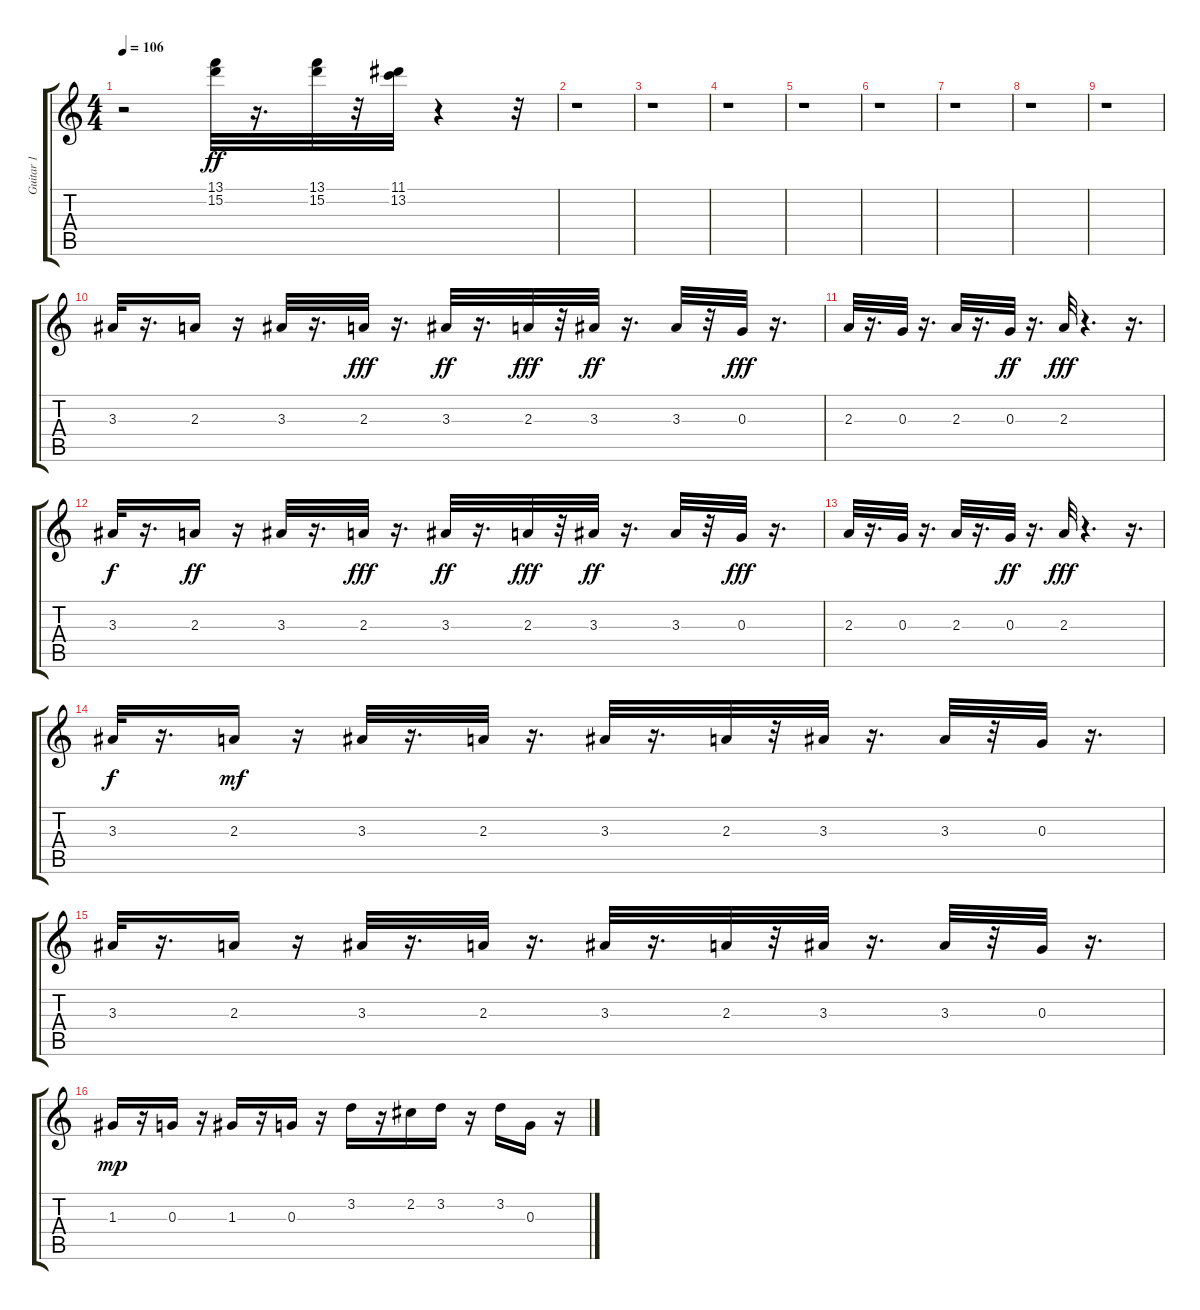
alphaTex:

\track ("Guitar 1" "Guitar 1") {instrument electricguitarclean}
\staff {score tabs}
\tuning (E4 B3 G3 D3 A2 E2) {hide}
\ts (4 4)
\tempo 106
\clef g2
\ks c
r.2{dy ff} (13.1 15.2).32 r.16{d} (13.1 15.2).32 r.32 (11.1 13.2).32 r.4 r.32 |
r.1 |
r.1 |
r.1 |
r.1 |
r.1 |
r.1 |
r.1 |
r.1 |
3.3.32 r.16{d} 2.3.16 r.16 3.3.32 r.16{d} 2.3.32{dy fff} r.16{d} 3.3.32{dy ff} r.16{d} 2.3.32{dy fff} r.32 3.3.32{dy ff} r.16{d} 3.3.32 r.32 0.3.32{dy fff} r.16{d} |
2.3.32 r.16{d} 0.3.32 r.16{d} 2.3.32 r.16{d} 0.3.32{dy ff} r.16{d} 2.3.32{dy fff} r.4{d} r.16{d} |
3.3.32{dy f} r.16{d} 2.3.16{dy ff} r.16 3.3.32 r.16{d} 2.3.32{dy fff} r.16{d} 3.3.32{dy ff} r.16{d} 2.3.32{dy fff} r.32 3.3.32{dy ff} r.16{d} 3.3.32 r.32 0.3.32{dy fff} r.16{d} |
2.3.32 r.16{d} 0.3.32 r.16{d} 2.3.32 r.16{d} 0.3.32{dy ff} r.16{d} 2.3.32{dy fff} r.4{d} r.16{d} |
3.3.32{dy f} r.16{d} 2.3.16{dy mf} r.16 3.3.32 r.16{d} 2.3.32 r.16{d} 3.3.32 r.16{d} 2.3.32 r.32 3.3.32 r.16{d} 3.3.32 r.32 0.3.32 r.16{d} |
3.3.32 r.16{d} 2.3.16 r.16 3.3.32 r.16{d} 2.3.32 r.16{d} 3.3.32 r.16{d} 2.3.32 r.32 3.3.32 r.16{d} 3.3.32 r.32 0.3.32 r.16{d} |
1.3.16{dy mp} r.16 0.3.16 r.16 1.3.16 r.16 0.3.16 r.16 3.2.16 r.16 2.2.16 3.2.16 r.16 3.2.16 0.3.16 r.16
